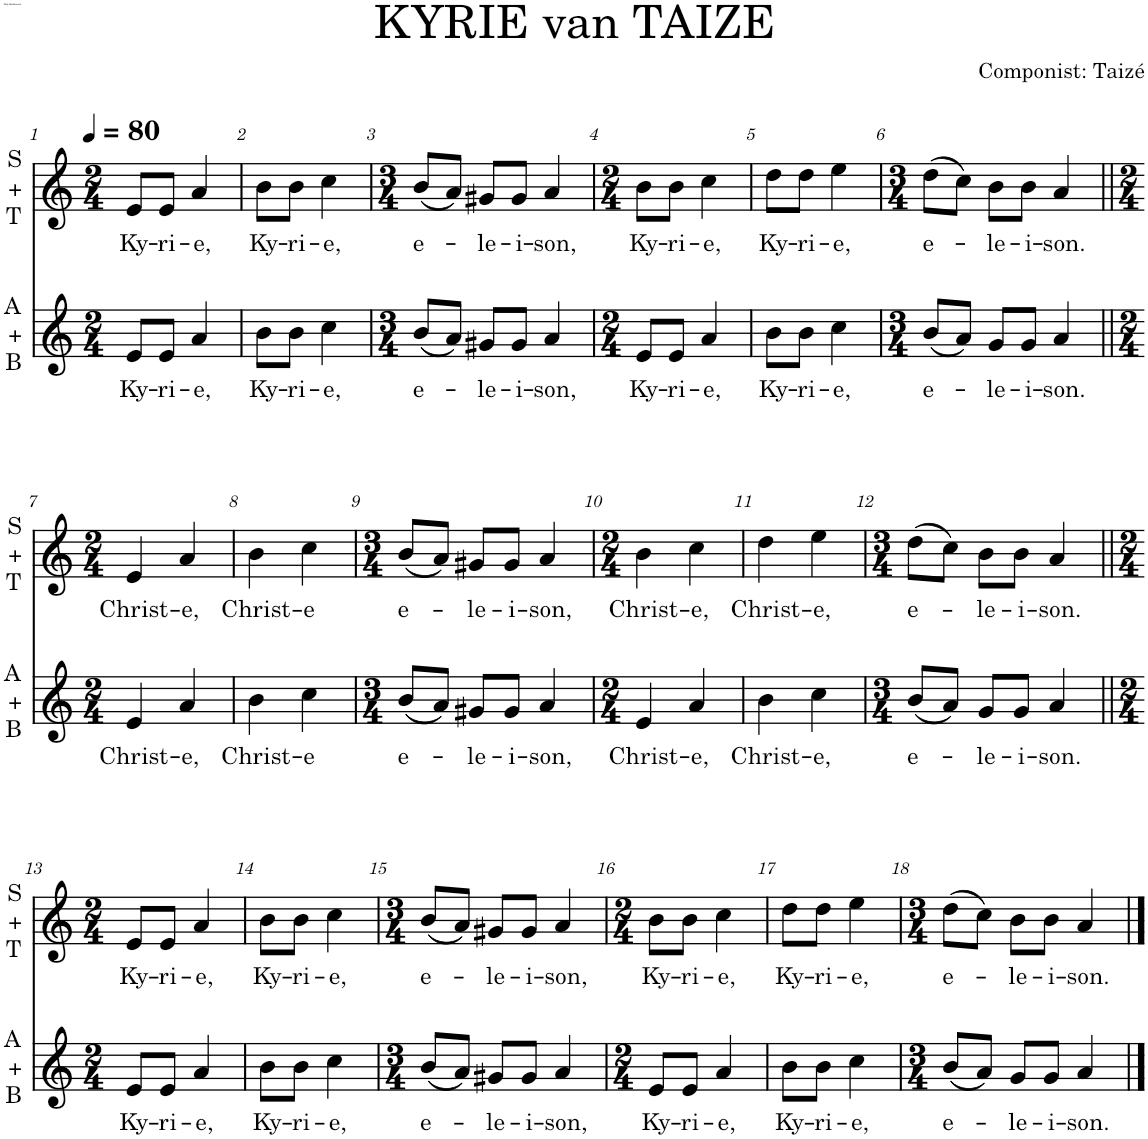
**kern	**text	**kern	**text
*part2	*part2	*part1	*part1
*staff2	*staff2	*staff1	*staff1
*I"A + B	*	*I"S + T	*
*I'A + B	*	*I'S + T	*
*clefG2	*	*clefG2	*
*k[]	*	*k[]	*
*M2/4	*	*M2/4	*
*MM80	*	*MM80	*
=1	=1	=1	=1
!	!LO:LY:b	!	!LO:LY:b
8e/L	Ky-	8e/L	Ky-
!	!LO:LY:b	!	!LO:LY:b
8e/J	-ri-	8e/J	-ri-
!	!LO:LY:b	!	!LO:LY:b
4a/	-e,	4a/	-e,
=2	=2	=2	=2
!	!LO:LY:b	!	!LO:LY:b
8b\L	Ky-	8b\L	Ky-
!	!LO:LY:b	!	!LO:LY:b
8b\J	-ri-	8b\J	-ri-
!	!LO:LY:b	!	!LO:LY:b
4cc\	-e,	4cc\	-e,
=3	=3	=3	=3
*M3/4	*	*M3/4	*
!	!LO:LY:b	!	!LO:LY:b
(8b/L	e-	(8b/L	e-
8a/J)	.	8a/J)	.
!	!LO:LY:b	!	!LO:LY:b
8g#X/L	-le-	8g#X/L	-le-
!	!LO:LY:b	!	!LO:LY:b
8g#/J	-i-	8g#/J	-i-
!	!LO:LY:b	!	!LO:LY:b
4a/	-son,	4a/	-son,
=4	=4	=4	=4
*M2/4	*	*M2/4	*
!	!LO:LY:b	!	!LO:LY:b
8e/L	Ky-	8b\L	Ky-
!	!LO:LY:b	!	!LO:LY:b
8e/J	-ri-	8b\J	-ri-
!	!LO:LY:b	!	!LO:LY:b
4a/	-e,	4cc\	-e,
=5	=5	=5	=5
!	!LO:LY:b	!	!LO:LY:b
8b\L	Ky-	8dd\L	Ky-
!	!LO:LY:b	!	!LO:LY:b
8b\J	-ri-	8dd\J	-ri-
!	!LO:LY:b	!	!LO:LY:b
4cc\	-e,	4ee\	-e,
=6	=6	=6	=6
*M3/4	*	*M3/4	*
!	!LO:LY:b	!	!LO:LY:b
(8b/L	e-	(8dd\L	e-
8a/J)	.	8cc\J)	.
!	!LO:LY:b	!	!LO:LY:b
8g/L	-le-	8b\L	-le-
!	!LO:LY:b	!	!LO:LY:b
8g/J	-i-	8b\J	-i-
!	!LO:LY:b	!	!LO:LY:b
4a/	-son.	4a/	-son.
!!LO:LB:g=z
=7||	=7||	=7||	=7||
*M2/4	*	*M2/4	*
!	!LO:LY:b	!	!LO:LY:b
4e/	Christ-	4e/	Christ-
!	!LO:LY:b	!	!LO:LY:b
4a/	-e,	4a/	-e,
=8	=8	=8	=8
!	!LO:LY:b	!	!LO:LY:b
4b\	Christ-	4b\	Christ-
!	!LO:LY:b	!	!LO:LY:b
4cc\	-e	4cc\	-e
=9	=9	=9	=9
*M3/4	*	*M3/4	*
!	!LO:LY:b	!	!LO:LY:b
(8b/L	e-	(8b/L	e-
8a/J)	.	8a/J)	.
!	!LO:LY:b	!	!LO:LY:b
8g#X/L	-le-	8g#X/L	-le-
!	!LO:LY:b	!	!LO:LY:b
8g#/J	-i-	8g#/J	-i-
!	!LO:LY:b	!	!LO:LY:b
4a/	-son,	4a/	-son,
=10	=10	=10	=10
*M2/4	*	*M2/4	*
!	!LO:LY:b	!	!LO:LY:b
4e/	Christ-	4b\	Christ-
!	!LO:LY:b	!	!LO:LY:b
4a/	-e,	4cc\	-e,
=11	=11	=11	=11
!	!LO:LY:b	!	!LO:LY:b
4b\	Christ-	4dd\	Christ-
!	!LO:LY:b	!	!LO:LY:b
4cc\	-e,	4ee\	-e,
=12	=12	=12	=12
*M3/4	*	*M3/4	*
!	!LO:LY:b	!	!LO:LY:b
(8b/L	e-	(8dd\L	e-
8a/J)	.	8cc\J)	.
!	!LO:LY:b	!	!LO:LY:b
8g/L	-le-	8b\L	-le-
!	!LO:LY:b	!	!LO:LY:b
8g/J	-i-	8b\J	-i-
!	!LO:LY:b	!	!LO:LY:b
4a/	-son.	4a/	-son.
!!LO:LB:g=z
=13||	=13||	=13||	=13||
*M2/4	*	*M2/4	*
!	!LO:LY:b	!	!LO:LY:b
8e/L	Ky-	8e/L	Ky-
!	!LO:LY:b	!	!LO:LY:b
8e/J	-ri-	8e/J	-ri-
!	!LO:LY:b	!	!LO:LY:b
4a/	-e,	4a/	-e,
=14	=14	=14	=14
!	!LO:LY:b	!	!LO:LY:b
8b\L	Ky-	8b\L	Ky-
!	!LO:LY:b	!	!LO:LY:b
8b\J	-ri-	8b\J	-ri-
!	!LO:LY:b	!	!LO:LY:b
4cc\	-e,	4cc\	-e,
=15	=15	=15	=15
*M3/4	*	*M3/4	*
!	!LO:LY:b	!	!LO:LY:b
(8b/L	e-	(8b/L	e-
8a/J)	.	8a/J)	.
!	!LO:LY:b	!	!LO:LY:b
8g#X/L	-le-	8g#X/L	-le-
!	!LO:LY:b	!	!LO:LY:b
8g#/J	-i-	8g#/J	-i-
!	!LO:LY:b	!	!LO:LY:b
4a/	-son,	4a/	-son,
=16	=16	=16	=16
*M2/4	*	*M2/4	*
!	!LO:LY:b	!	!LO:LY:b
8e/L	Ky-	8b\L	Ky-
!	!LO:LY:b	!	!LO:LY:b
8e/J	-ri-	8b\J	-ri-
!	!LO:LY:b	!	!LO:LY:b
4a/	-e,	4cc\	-e,
=17	=17	=17	=17
!	!LO:LY:b	!	!LO:LY:b
8b\L	Ky-	8dd\L	Ky-
!	!LO:LY:b	!	!LO:LY:b
8b\J	-ri-	8dd\J	-ri-
!	!LO:LY:b	!	!LO:LY:b
4cc\	-e,	4ee\	-e,
=18	=18	=18	=18
*M3/4	*	*M3/4	*
!	!LO:LY:b	!	!LO:LY:b
(8b/L	e-	(8dd\L	e-
8a/J)	.	8cc\J)	.
!	!LO:LY:b	!	!LO:LY:b
8g/L	-le-	8b\L	-le-
!	!LO:LY:b	!	!LO:LY:b
8g/J	-i-	8b\J	-i-
!	!LO:LY:b	!	!LO:LY:b
4a/	-son.	4a/	-son.
==	==	==	==
*-	*-	*-	*-
